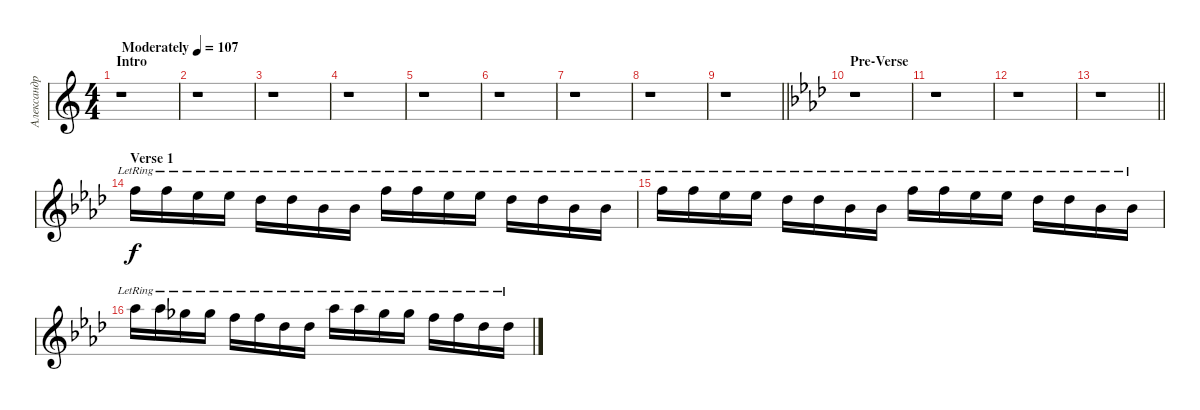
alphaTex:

\track ("Александр Андрюхин" "Александр ") {instrument marimba}
\staff {score}
\tuning (E4 B3 G3 D3 A2 E2) {hide}
\ts (4 4)
\section ("" "Intro")
\tempo (107 "Moderately")
\clef g2
\ks c
r.1{dy f instrument marimba} |
r.1 |
r.1 |
r.1 |
r.1 |
r.1 |
r.1 |
r.1 |
\barLineRight lightlight
r.1 |
\section ("" "Pre-Verse")
\ks ab
r.1 |
r.1 |
r.1 |
\barLineRight lightlight
r.1 |
\section ("" "Verse 1")
18.2{lr}.16 18.2{lr}.16 16.2{lr}.16 16.2{lr}.16 18.3{lr}.16 18.3{lr}.16 15.3{lr}.16 15.3{lr}.16 18.2{lr}.16 18.2{lr}.16 16.2{lr}.16 16.2{lr}.16 18.3{lr}.16 18.3{lr}.16 15.3{lr}.16 15.3{lr}.16 |
18.2{lr}.16 18.2{lr}.16 16.2{lr}.16 16.2{lr}.16 18.3{lr}.16 18.3{lr}.16 15.3{lr}.16 15.3{lr}.16 18.2{lr}.16 18.2{lr}.16 16.2{lr}.16 16.2{lr}.16 18.3{lr}.16 18.3{lr}.16 15.3{lr}.16 15.3{lr}.16 |
16.1{lr}.16 16.1{lr}.16 14.1{lr}.16 14.1{lr}.16 13.1{lr}.16 13.1{lr}.16 14.2{lr}.16 14.2{lr}.16 16.1{lr}.16 16.1{lr}.16 14.1{lr}.16 14.1{lr}.16 13.1{lr}.16 13.1{lr}.16 14.2{lr}.16 14.2{lr}.16
